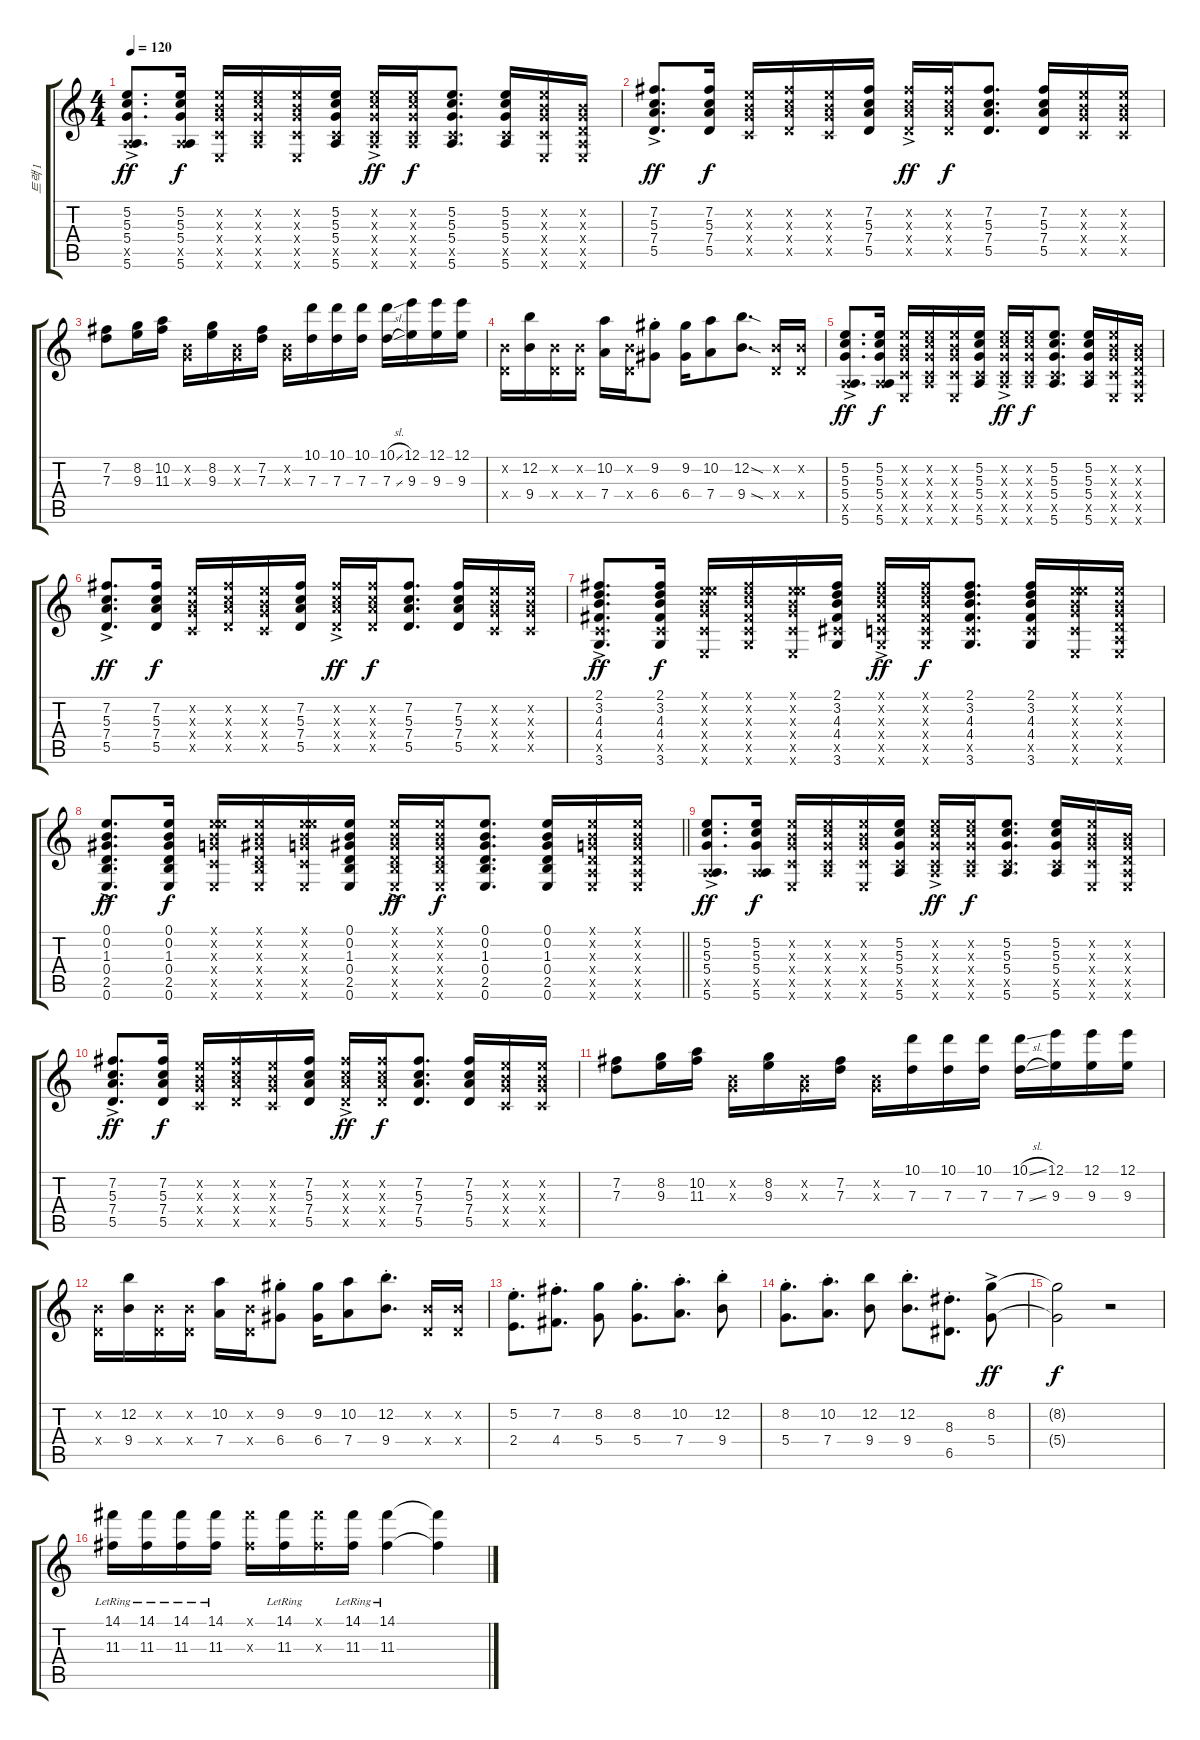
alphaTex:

\track ("트랙 1" "트랙 1") {instrument acousticguitarsteel}
\staff {score tabs}
\tuning (E4 B3 G3 D3 A2 E2) {hide}
\ts (4 4)
\tempo 120
\clef g2
\ks c
(5.2{ac} 5.3{ac} 5.4{ac} 0.5{ac x} 5.6{ac}).8{d dy ff volume 10} (5.2 5.3 5.4 0.5{x} 5.6).16{dy f} (5.2{x} 4.3{x} 5.4{x} 3.5{x} 0.6{x}).16 (5.2{x} 5.3{x} 5.4{x} 3.5{x} 5.6{x}).16 (5.2{x} 4.3{x} 5.4{x} 3.5{x} 0.6{x}).16 (5.2 5.3 5.4 3.5{x} 5.6).16 (5.2{ac x} 5.3{ac x} 5.4{ac x} 3.5{ac x} 5.6{ac x}).16{dy ff} (5.2{x} 5.3{x} 5.4{x} 3.5{x} 5.6{x}).16{dy f} (5.2 5.3 5.4 3.5{x} 5.6).8{d} (5.2 5.3 5.4 3.5{x} 5.6).16 (5.2{x} 4.3{x} 5.4{x} 3.5{x} 0.6{x}).16 (0.2{x} 0.3{x} 0.4{x} 0.5{x} 0.6{x}).16 |
(7.2{ac} 5.3{ac} 7.4{ac} 5.5{ac}).8{d dy ff} (7.2 5.3 7.4 5.5).16{dy f} (5.2{x} 4.3{x} 5.4{x} 3.5{x}).16 (7.2{x} 5.3{x} 7.4{x} 5.5{x}).16 (5.2{x} 4.3{x} 5.4{x} 3.5{x}).16 (7.2 5.3 7.4 5.5).16 (7.2{ac x} 5.3{ac x} 7.4{ac x} 5.5{ac x}).16{dy ff} (7.2{x} 5.3{x} 7.4{x} 5.5{x}).16{dy f} (7.2 5.3 7.4 5.5).8{d} (7.2 5.3 7.4 5.5).16 (5.2{x} 4.3{x} 5.4{x} 3.5{x}).16 (5.2{x} 4.3{x} 5.4{x} 3.5{x}).16 |
(7.2 7.3).8{volume 12} (8.2 9.3).16 (10.2 11.3).16 (0.2{x} 0.3{x}).16 (8.2 9.3).16 (0.2{x} 0.3{x}).16 (7.2 7.3).16 (0.2{x} 0.3{x}).16 (10.1 7.3).16 (10.1 7.3).16 (10.1 7.3).16 (10.1{sl} 7.3{sl}).16 (12.1 9.3).16 (12.1 9.3).16 (12.1 9.3).16 |
(0.2{x} 0.4{x}).16 (12.2 9.4).16 (0.2{x} 0.4{x}).16 (0.2{x} 0.4{x}).16 (10.2 7.4).16 (0.2{x} 0.4{x}).16 (9.2{st} 6.4{st}).8 (9.2 6.4).16 (10.2 7.4).8 (12.2{sod} 9.4{sod}).8{d} (0.2{x} 0.4{x}).16 (0.2{x} 0.4{x}).16 |
(5.2{ac} 5.3{ac} 5.4{ac} 0.5{ac x} 5.6{ac}).8{d dy ff volume 10} (5.2 5.3 5.4 0.5{x} 5.6).16{dy f} (5.2{x} 4.3{x} 5.4{x} 3.5{x} 0.6{x}).16 (5.2{x} 5.3{x} 5.4{x} 3.5{x} 5.6{x}).16 (5.2{x} 4.3{x} 5.4{x} 3.5{x} 0.6{x}).16 (5.2 5.3 5.4 3.5{x} 5.6).16 (5.2{ac x} 5.3{ac x} 5.4{ac x} 3.5{ac x} 5.6{ac x}).16{dy ff} (5.2{x} 5.3{x} 5.4{x} 3.5{x} 5.6{x}).16{dy f} (5.2 5.3 5.4 3.5{x} 5.6).8{d} (5.2 5.3 5.4 3.5{x} 5.6).16 (5.2{x} 4.3{x} 5.4{x} 3.5{x} 0.6{x}).16 (0.2{x} 0.3{x} 0.4{x} 0.5{x} 0.6{x}).16 |
(7.2{ac} 5.3{ac} 7.4{ac} 5.5{ac}).8{d dy ff} (7.2 5.3 7.4 5.5).16{dy f} (5.2{x} 4.3{x} 5.4{x} 3.5{x}).16 (7.2{x} 5.3{x} 7.4{x} 5.5{x}).16 (5.2{x} 4.3{x} 5.4{x} 3.5{x}).16 (7.2 5.3 7.4 5.5).16 (7.2{ac x} 5.3{ac x} 7.4{ac x} 5.5{ac x}).16{dy ff} (7.2{x} 5.3{x} 7.4{x} 5.5{x}).16{dy f} (7.2 5.3 7.4 5.5).8{d} (7.2 5.3 7.4 5.5).16 (5.2{x} 4.3{x} 5.4{x} 3.5{x}).16 (5.2{x} 4.3{x} 5.4{x} 3.5{x}).16 |
(2.1{ac} 3.2{ac} 4.3{ac} 4.4{ac} 3.5{ac x} 3.6{ac}).8{d dy ff} (2.1 3.2 4.3 4.4 3.5{x} 3.6).16{dy f} (0.1{x} 5.2{x} 4.3{x} 5.4{x} 3.5{x} 0.6{x}).16 (2.1{x} 3.2{x} 4.3{x} 4.4{x} 3.5{x} 3.6{x}).16 (0.1{x} 5.2{x} 4.3{x} 5.4{x} 3.5{x} 0.6{x}).16 (2.1 3.2 4.3 4.4 4.5{x} 3.6).16 (2.1{ac x} 3.2{ac x} 4.3{ac x} 4.4{ac x} 3.5{ac x} 3.6{ac x}).16{dy ff} (2.1{x} 3.2{x} 4.3{x} 4.4{x} 3.5{x} 3.6{x}).16{dy f} (2.1 3.2 4.3 4.4 3.5{x} 3.6).8{d} (2.1 3.2 4.3 4.4 3.5{x} 3.6).16 (0.1{x} 5.2{x} 4.3{x} 5.4{x} 3.5{x} 0.6{x}).16 (0.1{x} 0.2{x} 0.3{x} 0.4{x} 0.5{x} 0.6{x}).16 |
\barLineRight lightlight
(0.1{ac} 0.2{ac} 1.3{ac} 0.4{ac} 2.5{ac} 0.6{ac}).8{d dy ff} (0.1 0.2 1.3 0.4 2.5 0.6).16{dy f} (0.1{x} 5.2{x} 4.3{x} 5.4{x} 3.5{x} 0.6{x}).16 (0.1{x} 0.2{x} 1.3{x} 0.4{x} 2.5{x} 0.6{x}).16 (0.1{x} 5.2{x} 4.3{x} 5.4{x} 3.5{x} 0.6{x}).16 (0.1 0.2 1.3 0.4 2.5 0.6).16 (0.1{ac x} 0.2{ac x} 1.3{ac x} 0.4{ac x} 2.5{ac x} 0.6{ac x}).16{dy ff} (0.1{x} 0.2{x} 1.3{x} 0.4{x} 2.5{x} 0.6{x}).16{dy f} (0.1 0.2 1.3 0.4 2.5 0.6).8{d} (0.1 0.2 1.3 0.4 2.5 0.6).16 (0.1{x} 0.2{x} 0.3{x} 0.4{x} 0.5{x} 0.6{x}).16 (0.1{x} 0.2{x} 0.3{x} 0.4{x} 0.5{x} 0.6{x}).16 |
(5.2{ac} 5.3{ac} 5.4{ac} 0.5{ac x} 5.6{ac}).8{d dy ff volume 10} (5.2 5.3 5.4 0.5{x} 5.6).16{dy f} (5.2{x} 4.3{x} 5.4{x} 3.5{x} 0.6{x}).16 (5.2{x} 5.3{x} 5.4{x} 3.5{x} 5.6{x}).16 (5.2{x} 4.3{x} 5.4{x} 3.5{x} 0.6{x}).16 (5.2 5.3 5.4 3.5{x} 5.6).16 (5.2{ac x} 5.3{ac x} 5.4{ac x} 3.5{ac x} 5.6{ac x}).16{dy ff} (5.2{x} 5.3{x} 5.4{x} 3.5{x} 5.6{x}).16{dy f} (5.2 5.3 5.4 3.5{x} 5.6).8{d} (5.2 5.3 5.4 3.5{x} 5.6).16 (5.2{x} 4.3{x} 5.4{x} 3.5{x} 0.6{x}).16 (0.2{x} 0.3{x} 0.4{x} 0.5{x} 0.6{x}).16 |
(7.2{ac} 5.3{ac} 7.4{ac} 5.5{ac}).8{d dy ff} (7.2 5.3 7.4 5.5).16{dy f} (5.2{x} 4.3{x} 5.4{x} 3.5{x}).16 (7.2{x} 5.3{x} 7.4{x} 5.5{x}).16 (5.2{x} 4.3{x} 5.4{x} 3.5{x}).16 (7.2 5.3 7.4 5.5).16 (7.2{ac x} 5.3{ac x} 7.4{ac x} 5.5{ac x}).16{dy ff} (7.2{x} 5.3{x} 7.4{x} 5.5{x}).16{dy f} (7.2 5.3 7.4 5.5).8{d} (7.2 5.3 7.4 5.5).16 (5.2{x} 4.3{x} 5.4{x} 3.5{x}).16 (5.2{x} 4.3{x} 5.4{x} 3.5{x}).16 |
(7.2 7.3).8{volume 12} (8.2 9.3).16 (10.2 11.3).16 (0.2{x} 0.3{x}).16 (8.2 9.3).16 (0.2{x} 0.3{x}).16 (7.2 7.3).16 (0.2{x} 0.3{x}).16 (10.1 7.3).16 (10.1 7.3).16 (10.1 7.3).16 (10.1{sl} 7.3{sl}).16 (12.1 9.3).16 (12.1 9.3).16 (12.1 9.3).16 |
(0.2{x} 0.4{x}).16 (12.2 9.4).16 (0.2{x} 0.4{x}).16 (0.2{x} 0.4{x}).16 (10.2 7.4).16 (0.2{x} 0.4{x}).16 (9.2{st} 6.4{st}).8 (9.2 6.4).16 (10.2 7.4).8 (12.2{st} 9.4{st}).8{d} (0.2{x} 0.4{x}).16 (0.2{x} 0.4{x}).16 |
(5.2{st} 2.4{st}).8{d} (7.2{st} 4.4{st}).8{d} (8.2 5.4).8 (8.2{st} 5.4{st}).8{d} (10.2{st} 7.4{st}).8{d} (12.2{st} 9.4{st}).8 |
(8.2{st} 5.4{st}).8{d} (10.2{st} 7.4{st}).8{d} (12.2 9.4).8 (12.2{st} 9.4{st}).8{d} (8.3{st} 6.5{st}).8{d} (8.2{ac} 5.4).8{dy ff} |
(8.2{t} 5.4{t}).2{dy f} r.2 |
(14.1{lr} 11.3).16{instrument acousticguitarsteel} (14.1{lr} 11.3).16 (14.1{lr} 11.3).16 (14.1{lr} 11.3).16 (14.1{x} 11.3{x}).16 (14.1{lr} 11.3).16 (14.1{x} 11.3{x}).16 (14.1{lr} 11.3).16 (14.1{lr} 11.3).4 (14.1{t} 11.3{t}).4
